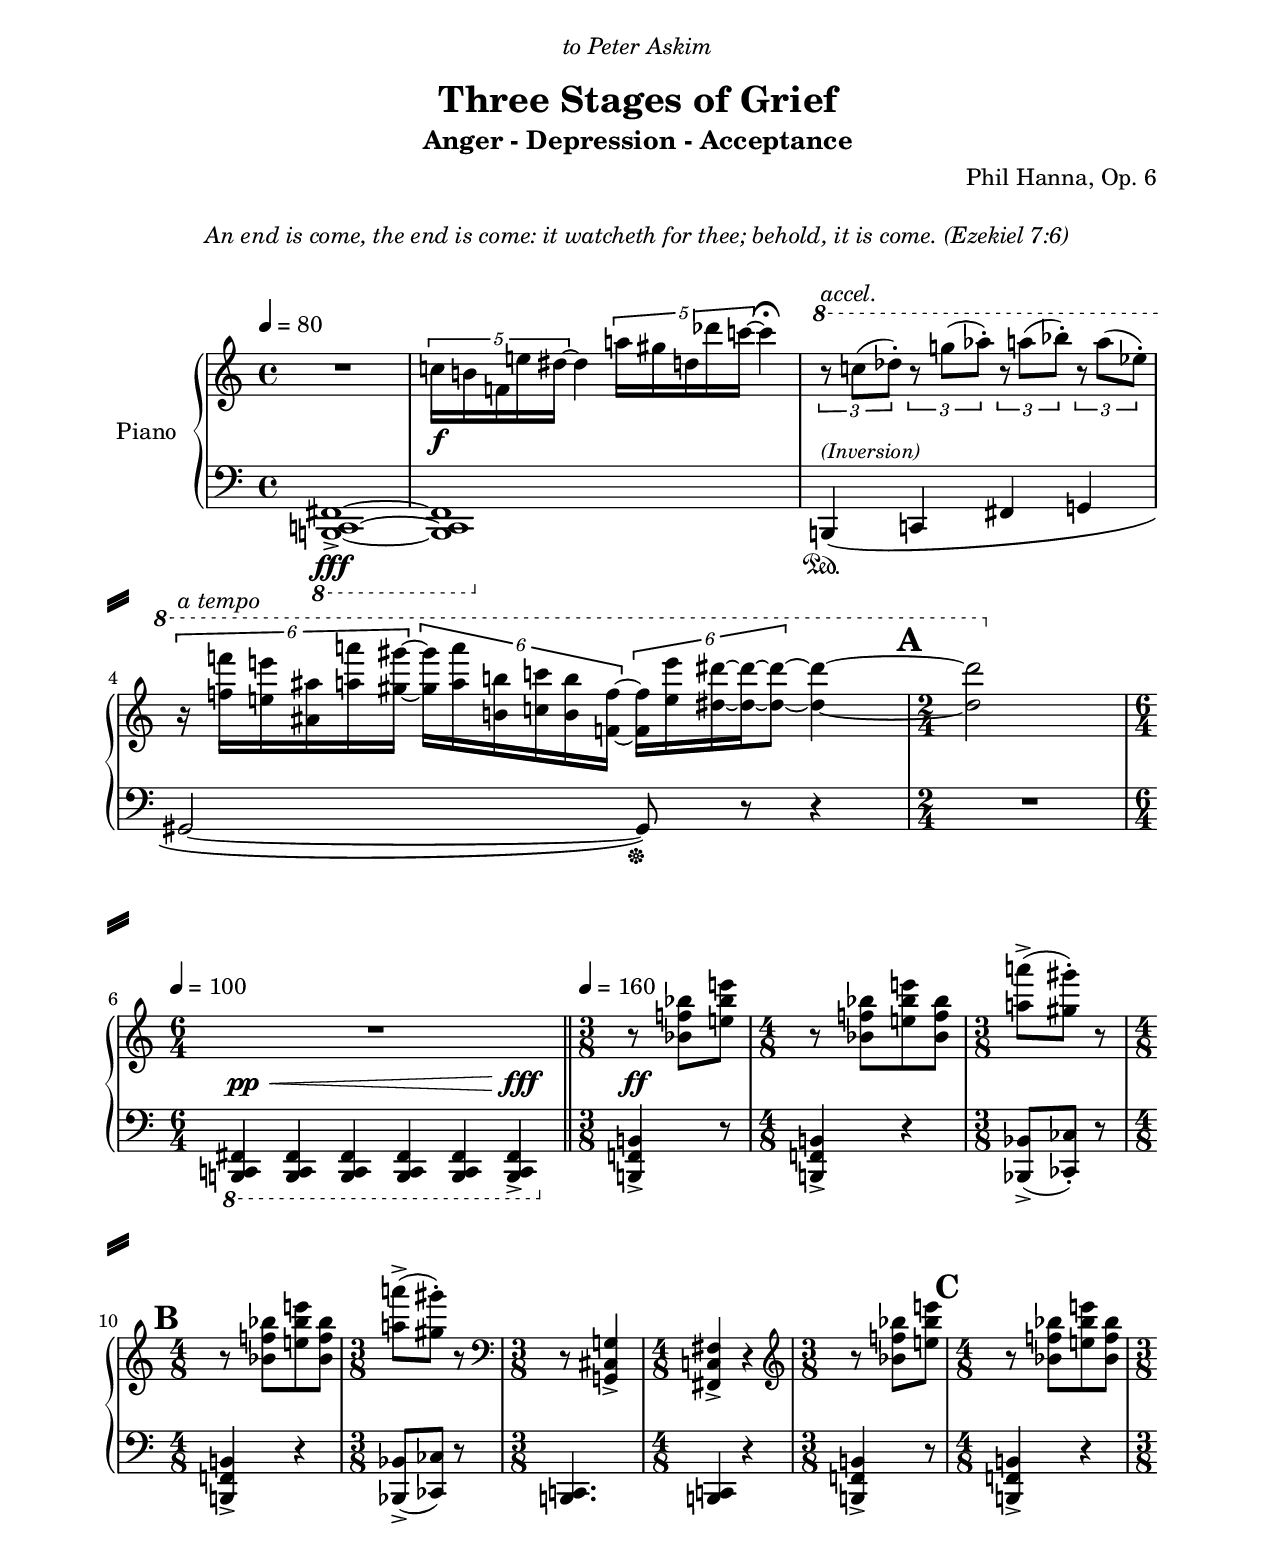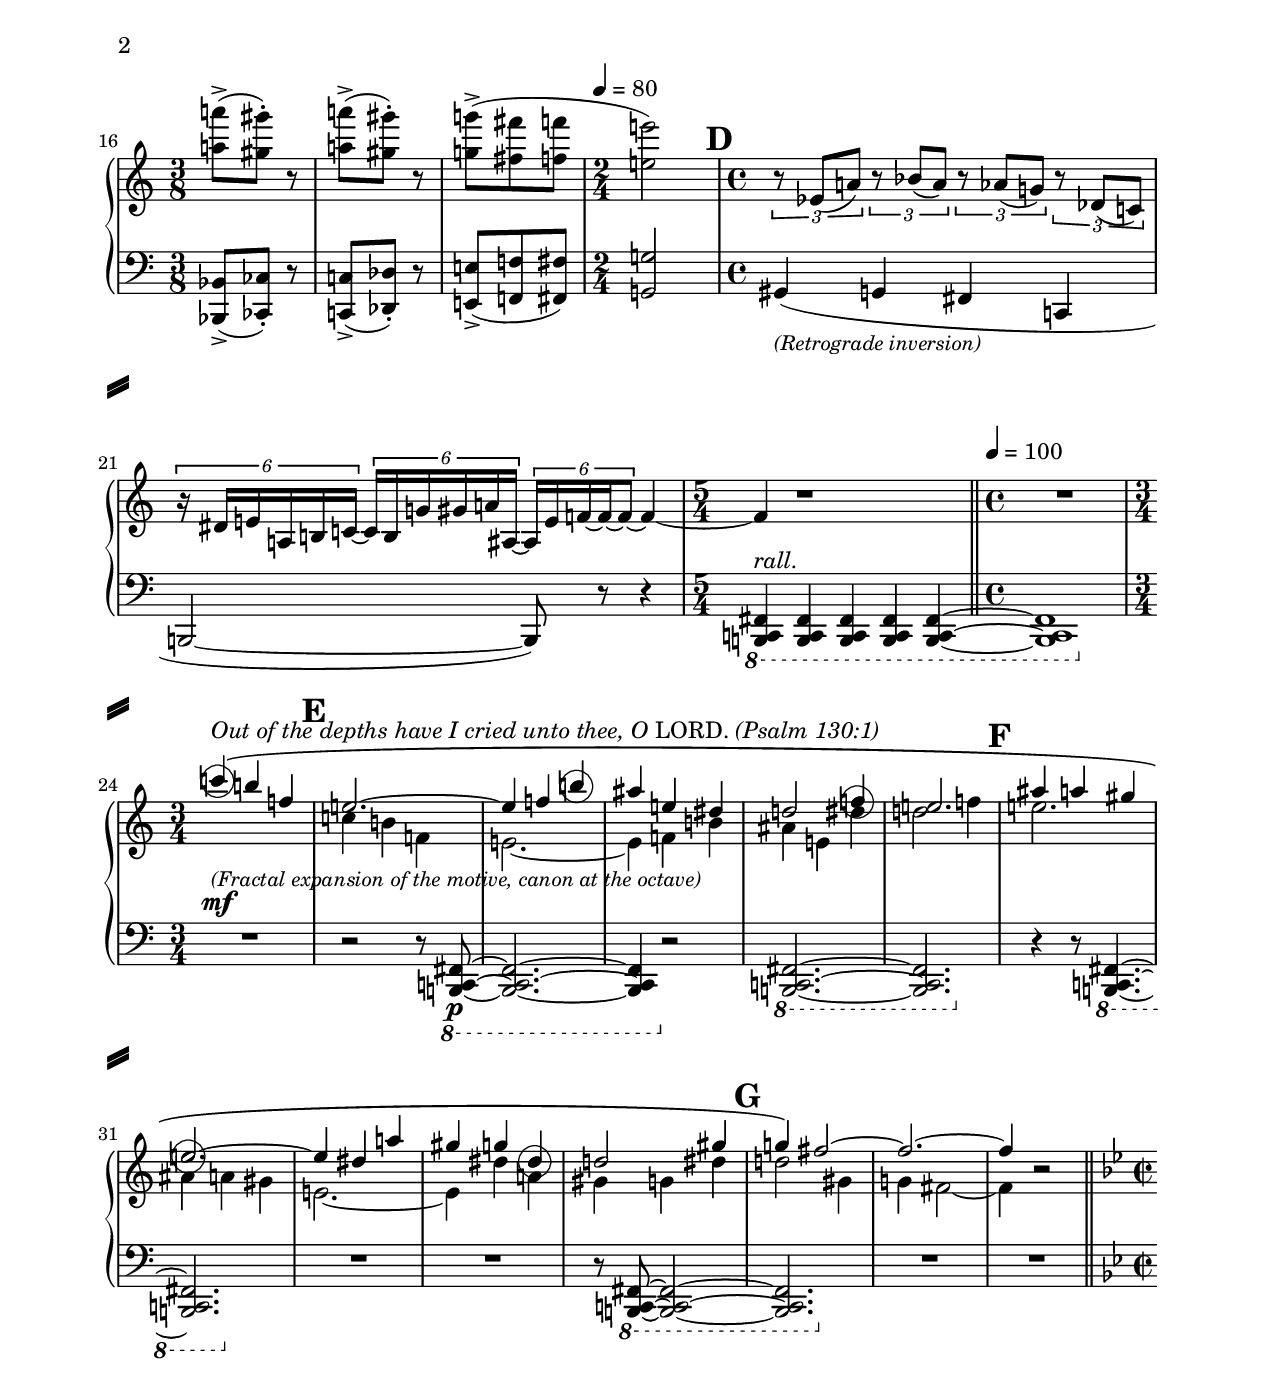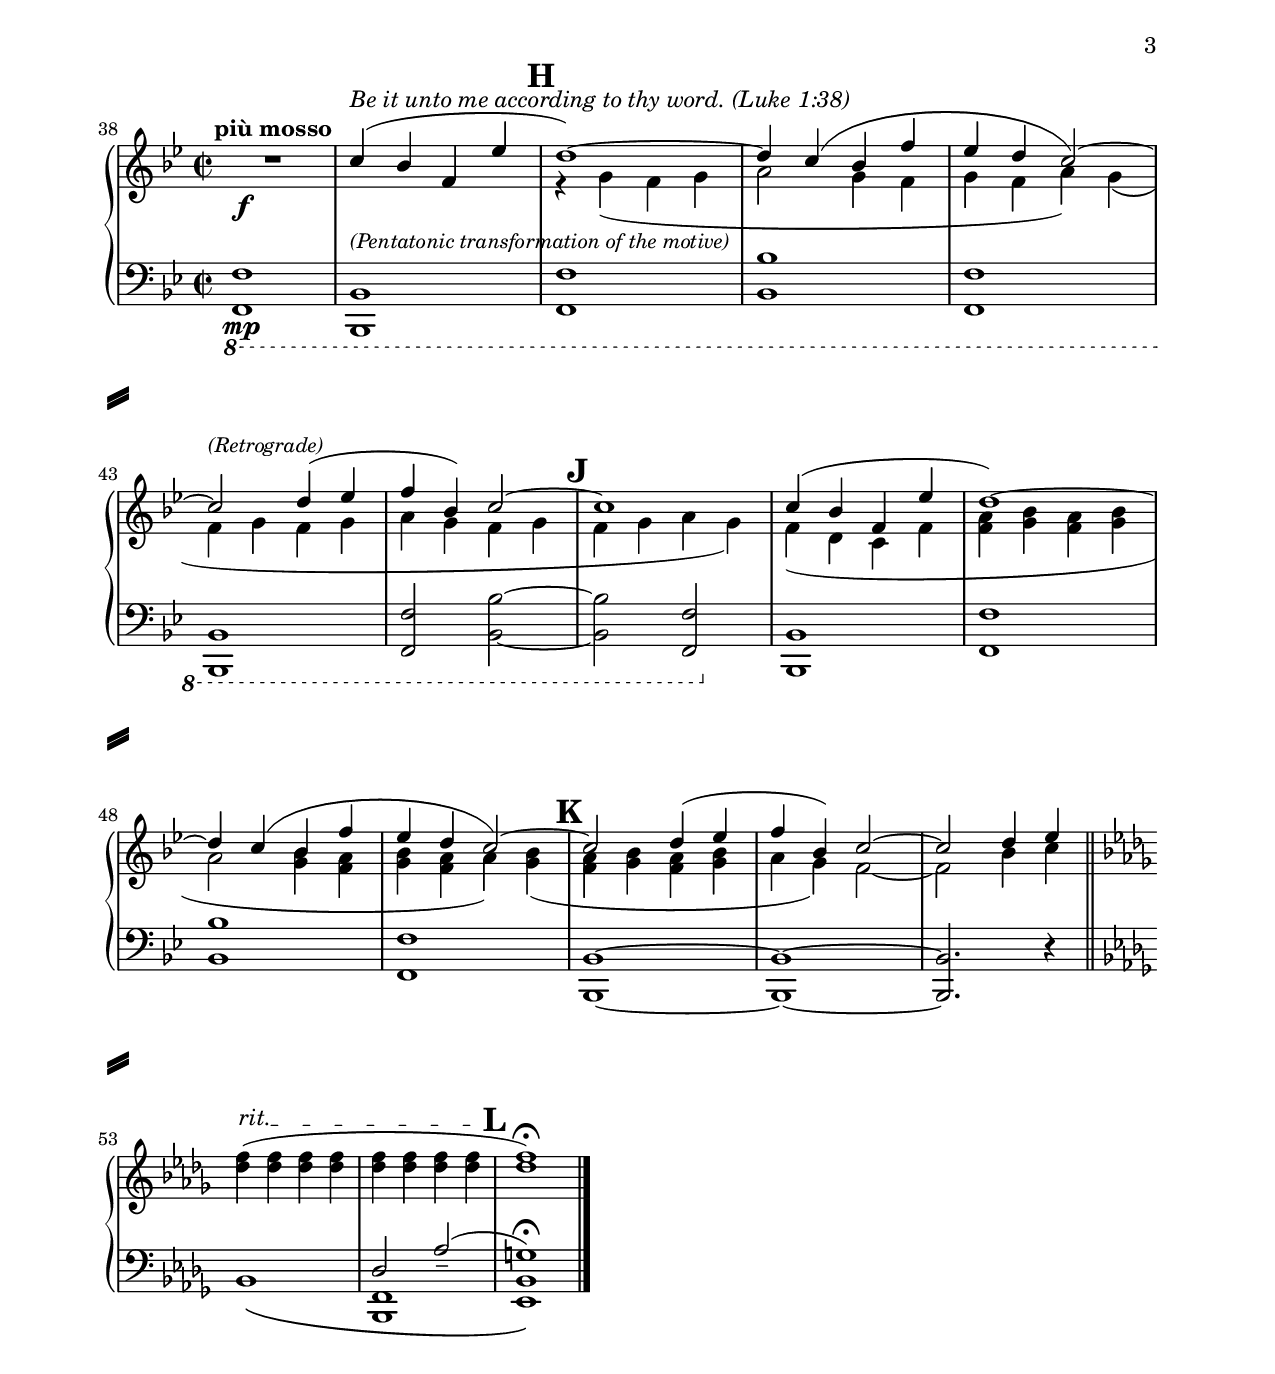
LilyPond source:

\version "2.20.0"

\pointAndClickOn

#(ly:set-option 'midi-extension "mid")

\header {
  title = "Three Stages of Grief"
  subtitle = "Anger - Depression - Acceptance"
  composer = "Phil Hanna, Op. 6"
  dedication = \markup \italic \center-column {
    \line {to Peter Askim}
    \vspace #1
    \line { }
  }
}

\paper {
  #(set-paper-size "letter")
  top-margin = 1\cm
  left-margin = 2\cm
  right-margin = 2\cm
  ragged-bottom = ##t
  ragged-last = ##t
  ragged-last-bottom = ##t
  system-system-spacing.basic-distance = #22
  score-system-spacing =
  #'((basic-distance . 10)
     (minimum-distance . 10)
     (padding . 1)
     (stretchability . 10))
  system-separator-markup = \slashSeparator
  %print-page-number = ##f
}

tempoI = 80
curtemp = #tempoI
tempoII = #(inexact->exact (round (* tempoI 1.25)))

circle =
\once \override NoteHead.stencil =
#(lambda (grob)
   (let* ((note (ly:note-head::print grob))
          (combo-stencil (ly:stencil-add
                          note
                          (circle-stencil note 0.1 0.8))))
     (ly:make-stencil (ly:stencil-expr combo-stencil)
       (ly:stencil-extent note X)
       (ly:stencil-extent note Y))))

#(define (my-dynamic-absolute-volume-function dynamic-name)
   (assoc-get dynamic-name
     '(
        ; Adjust these values to get what you would like.
        ; You can add other dynamics.
        ; If an dynamic name is not found, the default dynamic values are used.
        ("ppp" . 0.125)
        ("pp"  . 0.250)
        ("p"   . 0.375)
        ("mp"  . 0.500)
        ("mf"  . 0.625)
        ("f"   . 0.750)
        ("ff"  . 0.875)
        ("fff" . 1.000)
        )
     (default-dynamic-absolute-volume dynamic-name)))

accel =
#(define-void-function () ()
   (set! curtemp
         (inexact->exact
          (round
           (* curtemp 1.2)
           )
          )
         )
   )

decel =
#(define-void-function () ()
   (set! curtemp
         (inexact->exact
          (round
           (/ curtemp 1.1)
           )
          )
         )
   )

settings = {
  \accidentalStyle dodecaphonic-first
  \override Score.MetronomeMark.padding = #2
  \set Score.markFormatter = #format-mark-box-barnumbers
  \override Score.RehearsalMark.font-size = #3
  \override Beam.breakable = ##t
  \override TupletBracket.bracket-visibility = ##t
  \tupletUp
}

barsplit = { \bar "!" }

global = {
  \settings
  \time 4/4
}

\markup {
  \fill-line {
    \center-column  {
      \vspace #1
      \line \italic { An end is come, the end is come: it watcheth for thee; behold, it is come. (Ezekiel 7:6)}
      \vspace #1
    }
  }
}

dynamics = {
  \time 4/4
  \tempo 4=#tempoI
  s1				| %m1
  s1				| %m2
  s1				| %m3
  s1				| %m4
  \time 2/4
  s1*2/4				| %m5
  \time 6/4
  s4 \pp \< s s s s s \fff	| %m6
  \time 3/8
  s1*3/8 \ff			| %m7
  \time 4/8
  s1*4/8				| %m8
  \time 3/8
  s1*3/8				| %m9
  
  \barNumberCheck #10
  
  \time 4/8
  s1*4/8				| %m10
  \time 3/8
  s1*3/8				| %m11
  s1*3/8				| %m12
  \time 4/8
  s1*4/8				| %m13
  \time 3/8
  s1*3/8				| %m14
  \time 4/8
  s1*4/8				| %m15
  \time 3/8
  s1*3/8				| %m16
  s1*3/8				| %m17
  s1*3/8				| %m18
  \time 2/4
  s1*2/4				| %m19
  
  \barNumberCheck #20
  \time 4/4
  s4 \omit \mf s4 s2		| %m20
  s1				| %m21
  \time 5/4
  s1*5/4				| %m22
  \time 4/4
  s1				| %m23
  \time 3/4
  s1*3/4 \mf			| %m24
  s1*3/4				| %m25
  s1*3/4				| %m26
  s1*3/4				| %m27
  s1*3/4				| %m28
  s1*3/4				| %m29
  
  \barNumberCheck #30
  
  s1*3/4				| %m30
  s1*3/4				| %m31
  s1*3/4				| %m32
  s1*3/4				| %m33
  s1*3/4				| %m34
  s1*3/4				| %m35
  s1*3/4				| %m36
  s1*3/4				| %m37
  \time 2/2
  s1*2/2				| %m38
  s1*2/2				| %m39
  
  \barNumberCheck #40
  
  s1*2/2				| %m40
  s1*2/2				| %m41
  s1*2/2				| %m42
  s1*2/2				| %m43
  s1*2/2				| %m44
  s1*2/2				| %m45
  s1*2/2				| %m46
  s1*2/2				| %m47
  s1*2/2				| %m48
  s1*2/2				| %m49
  
  \barNumberCheck #50
  
  s1*2/2				| %m50
  s1*2/2				| %m51
  s1*2/2				| %m52
  s1*2/2				| %m53
  s1*2/2				| %m54
  s1*2/2				| %m55
  
}

rh = \relative c'' {
  \global
  \clef treble

  %m1
  R1*4/4
  

  %m2
  %
  % Motive (P)
  %
  \tupletUp
  \tuplet 5/4 { c16 \f [ b f e' dis ~ ] } dis4
  %
  % P transposed to a
  %
  \tuplet 5/4 { a'16 [ gis d des' c! ~] }
  \once \omit Score.MetronomeMark
  \tempo 4 = #(round (/ tempoI 2))
  c4 \fermata
  |

  %m3
  \ottava 1
  \once \omit Score.MetronomeMark
  \tempo 4=#tempoI

  \tupletDown
  \tuplet 3/2 4 {
    %
    % Retrograde inversion
    %
    r8 ^\markup \italic "accel." c ( des-. )
    \accel \once \omit Score.MetronomeMark \tempo 4=#curtemp
    r8 g ( aes-. )
    \accel \once \omit Score.MetronomeMark \tempo 4=#curtemp
    r8 a ( bes-. )
    \accel \once \omit Score.MetronomeMark \tempo 4=#curtemp
    r8 a ( ees-. )
  }
  |

  %m4
  \break
  #(set! curtemp (inexact->exact (round (* tempoI 0.75))))
  \once \omit Score.MetronomeMark
  \tempo 4=#curtemp
  \tupletUp
  
  \tuplet 6/4 {
    r16  ^\markup \italic "a tempo" <f f'>16 <e e'>16
    <ais, ais'>16 <a' a'>16 <gis gis'>16 ~
  }
  \tuplet 6/4 {
    <gis gis'>16 <a a'>16 <b, b'>16
    <c c'>16 <b b'>16 <f f'>16 ~
  }
  \tuplet 6/4 {
    <f f'>16 <e' e'>16 <dis dis'>16 ~
    <dis dis'>16 ~ q8 ~
  }
  <dis dis'>4 ~
  |

  \barNumberCheck #5
  \mark \default

  %m5
  \time 2/4
  q2 |

  \break
  
  %m6
  \time 6/4
  \tempo 4=#(inexact->exact (round (* tempoI 1.25)))
  R1*6/4
  |

  %m7
  \bar "||"
  \time 3/8
  \ottava #0
  \tempo 4=#(* tempoI 2)
  r8 <bes, f' bes> \omit \ff
  <e bes' e>8
  |

  %m8
  \time 4/8
  r8 <bes f' bes> [ <e bes' e> <bes f' bes> ]
  |

  %m9
  \time 3/8
  <a' a'>8-> [ ( <gis gis'>8-. ) ] r8
  |

  \barNumberCheck #10
  \mark \default

  %m10
  \time 4/8
  r8 <bes, f' bes> [ <e bes' e> <bes f' bes> ]
  |

  %m11
  \time 3/8
  <a' a'>8-> ( [ <gis gis'>-. ] ) r8
  |

  %m12
  \time 3/8
  \clef bass
  r8 <g,,, cis g'>4->
  |

  %m13
  \time 4/8
  <fis c' fis>4-> r4
  |

  %m14
  \time 3/8
  \clef treble
  r8 <bes'' f' bes> \omit \ff <e bes' e>
  |

  \barNumberCheck #15
  \mark \default

  %m15
  \time 4/8
  r8 <bes f' bes> [ <e bes' e> <bes f' bes> ]
  |

  %m16
  \time 3/8
  <a' a'>8->
  [ ( <gis gis'>8-. ) ]
  r8
  |

  %m17
  <a a'>8->
  [ ( <gis gis'>8-. ) ]
  r8
  |

  %m18
  <g g'>8-> ( <fis fis'> <f f'> |

  %m19
  \time 2/4
  \tempo 4=#tempoI
  <e e'>2 ) |

  \barNumberCheck #20
  \mark \default

  %m20
  \time 4/4
  \override TextSpanner.bound-details.left.text = "rit."
  \tupletDown
  %
  % Retrograde inversion
  %
  #(set! curtemp tempoI)

  \tuplet 3/2 4 {
    \once \omit Score.MetronomeMark
    \tempo 4=#curtemp
    r8 ees,8 ( a )

    \decel
    \once \omit Score.MetronomeMark
    \tempo 4=#curtemp
    r8 bes8 ( a )

    \decel
    \once \omit Score.MetronomeMark
    \tempo 4=#curtemp
    r8 aes ( g )

    \decel
    \once \omit Score.MetronomeMark
    \tempo 4=#curtemp
    r8 des ( c )
  }
  |

  \break
  
  %m21
  \tupletUp
  \tuplet 6/4 {
    r16 dis e
    a,16 b c ~
  }
  \tuplet 6/4 {
    c16 b g'
    gis16 a ais, ~
  }
  \tuplet 6/4 {
    ais16 e'16 f16 ~
    f16 ~ f8 ~
  }
  f4 ~
  
  |

  %m22
  \time 5/4
  \once \omit Score.MetronomeMark
  \tempo 4=#(inexact->exact (round (/ tempoI 1.6)))
  f4 r1
  |
  \bar "||"
  
  %m23
  
  \time 4/4
  \tempo 4=#tempoII
  R1*4/4
  |
  <<
    \new Voice \relative c'' {
      \voiceOne
      %m24
      %
      % Fractal expansion of motive
      %
      \time 3/4
      \circle c'4 \(
      ^\markup {
        \column {
          \vspace #-1
          \line {
            \concat { \italic "Out of the depths have I cried unto thee, O "
                      \smallCaps "LORD. "
                      \italic "(Psalm 130:1)"
            }
          }
        }
      }
      _\markup \small \italic "(Fractal expansion of the motive, canon at the octave)"
      b4 f4
      |
  
      \barNumberCheck #25
      \mark \default
  
      %m25
      e2. ~ |
  
      %m26
      e4 f4 \circle b |
  
      %m27
      ais4 e dis |
  
      %m28
      d2 \circle f4 |
  
      %m29
      e2. |
  
      \barNumberCheck #30
      \mark \default
  
      %m30
      ais4 a4 gis |
  
      %m31
      \circle e2. ~ |
  
      %m32
      e4 dis a' |
  
      %m33
      gis4 g4 \circle dis |
  
      %m34
      d2 gis4 |
  
      \barNumberCheck #35
      \mark \default
  
      %m35
      g4 \) fis2 ~ |
  
      %m36
      fis2. ~ |
  
      %m37
      fis4 b,2\rest |
    }
    \new Voice \relative c'' {
      \voiceTwo
      
      \barNumberCheck #24
      %m24
      s1*3/4 |
      
      %m25
      c4 \omit \mf b f |
      
      %m26
      e2. ~ |
      
      %m27
      e4 f b |
      
      %m28
      ais4 e dis' |
      
      %m29
      d2 f4 |
      
      \barNumberCheck #30
      
      %m30
      e2. |
      
      %m31
      ais,4 a gis |
      
      %m32
      e2. ~ |
      
      %m33
      e4 dis' a |
      
      %m34
      gis g dis' |
      
      \barNumberCheck #35
      
      %m35
      d2 gis,4 |
      
      %m36
      g4 fis2 ~ |
      
      %m37
      fis4 s2 |
    }
  >>
  
  \bar "||"
  \pageBreak

  %m38
  \time 2/2
  \key bes \major
  \once \omit Score.MetronomeMark
  \tempo 4=#tempoII
  R1 \f ^\markup \bold "più mosso"
 
  <<
    \new Voice \relative c'' {
      \voiceOne
      \accidentalStyle default
      <>
      ^\markup {
        \column {
          \vspace #-1
          \line {
            \italic "Be it unto me according to thy word. (Luke 1:38)"
          }
        }
      }
      _\markup \small \italic
      "(Pentatonic transformation of the motive)"
      
      %m39
      c4 ( bes f ees' |

      \barNumberCheck #40
      \mark \default
      
      %m40
      d1 ) ~ |
  
      %m41
      d4 c ( bes f' |
      
      %m42
      ees4 d c2 ~ )
      %
      % Retrograde
      %
      
      \break
      
      %m43
      c2
      ^\markup \small \italic "(Retrograde)"
      d4 ( ees4 |
      
      %m44
      f4 bes, ) c2 ~
      
      \barNumberCheck #45
      \mark \default
      
      %m45
      c1 |
      
      %m46
      c4 ( bes f ees' |
      
      %m47
      d1 ) ~ |
      \break
      
      %m48
      d4 c ( bes f' |
      
      %m49
      ees4 d c2 ~ )
      %
      % Retrograde
      %
      
      \barNumberCheck #50
      \mark \default
      
      %m50
      c2 d4 ( ees4 |
      
      %m51
      f4 bes, ) c2 ~ |
      
      %m52
      c2 d4 ees |
    }
    \new Voice \relative c' {
      \voiceTwo
      \accidentalStyle default
      
      %m39
      s1 |
      
      \barNumberCheck #40
      
      %m40
      r4 g' \omit \mp ( f g |
      
      %m41
      a2 g4 f |
      
      %m42
      g4 f a ) g (
      
      %m43
      f4 g f g |
      
      %m44
      a g f g |
      
      \barNumberCheck #45
      
      %m45
      f4 g a g )|
      
      %m46
      f ( d c f |
      
      %m47
      <f a> <g bes> <f a> <g bes> |
      
      %m48
      a2 <g bes>4 <f a> |
      
      %m49
      <g bes>4 <f a> a ) <g bes> (
      
      \barNumberCheck #50
      
      %m50
      <f a>4 <g bes> <f a> <g bes> |
      
      %m51
      a g ) f2 ~ |
      
      %m52
      f2 bes4 c4 |
    }
  >>
  \break
  \bar "||"
  
  %m53
  \key bes \minor
  \override TextSpanner.bound-details.left.text = "rit."
  \override TextSpanner.Y-offset = #5
  
  #(set! curtemp tempoII)
  
  \decel \once \omit Score.MetronomeMark \tempo 4=#curtemp
  <des' f>4 ( \startTextSpan
  \decel \once \omit Score.MetronomeMark \tempo 4=#curtemp
  q4
  \decel \once \omit Score.MetronomeMark \tempo 4=#curtemp
  q4
  q4
  |
  
  %m54
  <des f>4
  q4
  q4
  q4 \stopTextSpan
  |
  
  \barNumberCheck #55
  \mark \default
  
  %m55
  q1 ) \fermata |
  
  \bar "|."
}

lh = \relative c {
  \global
  \clef bass

  %m1
  %
  % Fragment (first three notes of P)
  % as chord
  %
  %\once \omit Score.MetronomeMark
  \tempo 4=#tempoI

  \ottava #-1
  <b,, c fis>1-> ~ \fff |

  %m2
  q1 |

  %m3
  %
  % Inversion transposed to b
  %
  \ottava #0
  b'4 ^\markup \small \italic {"(Inversion)"}
  \sustainOn \( c fis g |

  %m4
  gis2 ~ gis8 \) \sustainOff
  r8 r4
  |

  \barNumberCheck #5

  %m5
  R2 |

  %m6
  \ottava #-1
  <b,, c fis>4 q q q q q->
  |

  %m7
  \ottava #0
  <b' f' b>4-> r8
  |

  %m8
  q4-> r4 |

  %m9
  <bes bes'>8-> ( [ <ces ces'>8-. ] ) r8 |

  \barNumberCheck #10

  %m10
  <b f' b>4-> r4 |

  %m11
  <bes bes'>8-> ( [ <ces ces'>8 ] ) r8 |

  %m12
  <b c>4. |

  %m13
  q4 r4 |

  %m14
  <b f' b>4-> r8
  |

  \barNumberCheck #15

  %m15
  q4-> r |

  %m16
  <bes bes'>8-> ( [ <ces ces'>8-. ] ) r8 |

  %m17
  <c c'>8-> ( [ <des des'>8-. ] ) r8 |

  %m18
  <e e'>8-> ( [ <f f'>8 <fis fis'>8 ] ) |

  %m19
  <g g'>2 |

  \barNumberCheck #20

  %m20
  \ottava #0
  gis4
  _\markup \small \italic "(Retrograde inversion)"
  ( g fis c
  |

  %m21
  b2 ~ b8 ) r8 r4
  |

  %m22
  \time 5/4
  \ottava #-1
  <b, c fis>4 ^\markup \italic "rall."
  q q q
  \once \omit Score.MetronomeMark
  \tempo 4=#(inexact->exact (round (/ tempoI 3)))
  q ~
  |

  %m23
  \tempo 4=#tempoII
  q1 \omit \mf
  \ottava #0
  |
  
  %m24
  R1*3/4 |
  
  \barNumberCheck #25
  %m25
  r2 r8 \ottava #-1 <b c fis>8 \p ~ |
  
  %m26
  q2. ~ |
  
  %m27
  q4 \ottava #0 r2 |
  
  %m28
  \ottava #-1
  q2. ~ |
  
  %m29
  q2. \ottava #0 |
  
  %m30
  r4 r8 \ottava #-1 q4. ~ |
  
  %m31
  q2. \ottava #0 |
  
  %m32
  R1*3/4 |
  
  %m33
  R1*3/4 |
  
  %m34
  r8 \ottava #-1 q8 ~ q2 ~ |
  
  \barNumberCheck #35
  %m35
  q2. |
  
  %m36
  \ottava #0
  R1*3/4 |
  
  %m37
  R1*3/4 |
  
  %m38
  \accidentalStyle default
  \key bes \major
  \ottava #-1
  <f' f'>1 \mp |
  
  %m39
  <bes, bes'>1 |
  
  \barNumberCheck #40
  %m40
  <f' f'>1 |
  
  %m41
  <bes bes'>1 |
  
  %m42
  <f f'>1 |
  
  %m43
  <bes, bes'>1 |
  
  %m44
  <f' f'>2 <bes bes'>2 ~ |
  
  \barNumberCheck #45
  
  %m45
  q2 <f f'>2 |
  
  %m46
  \ottava #0
  <bes bes'>1 |
  
  %m47
  <f' f'>1 |
  
  %m48
  <bes bes'>1 |
  
  %m49
  <f f'>1 |
  
  \barNumberCheck #50
  
  %m50
  <bes, bes'>1 ~ |
  
  %m51
  q1 ~ |
  
  %m52
  q2. r4 |
  
  %m53
  \key bes \minor
  \phrasingSlurDown
  bes'1 \( |
  
  %m54
  <<
    \new Voice \relative c {
      \voiceOne
      des2 aes'2	 _\tenuto \omit \mf (	| %m54
      g1	 ) \fermata	| %m55
    }
    \context Voice \relative c, {
      \voiceTwo
      <bes f'>1		| %m54
      <ees bes'>1 \) 	| %m55
    }
  >>  
  
}


%%%%%%%%%%%%%%%%%%%%%%%%%%%%%%%%%%%%%%%%%
% Printed score
%%%%%%%%%%%%%%%%%%%%%%%%%%%%%%%%%%%%%%%%%

\score {
  \new PianoStaff \with {
    instrumentName = "Piano"
  }
  <<
    \new Staff = "up" \rh
    \new Dynamics = "dynamics" \dynamics
    \new Staff = "down" \lh
  >>
  \layout {
    \context {
      \Staff \RemoveEmptyStaves
    }
  }
}

%%%%%%%%%%%%%%%%%%%%%%%%%%%%%%%%%%%%%%%%%
% Midi score
%%%%%%%%%%%%%%%%%%%%%%%%%%%%%%%%%%%%%%%%%

\score {
  \new PianoStaff \with {
    midiInstrument = "acoustic grand"
    midiMinimumVolume = 0.1
    midiMaximumVolume = 1.0
  }
  <<
    \new Staff = "up" << \rh \dynamics >>
    \new Staff = "down" << \lh \dynamics >>
  >>
  \midi {
    \context {
      \Staff
      \consists "Dynamic_performer"
    }
    \context {
      \Score
      dynamicAbsoluteVolumeFunction = #my-dynamic-absolute-volume-function
    }
  }
}
